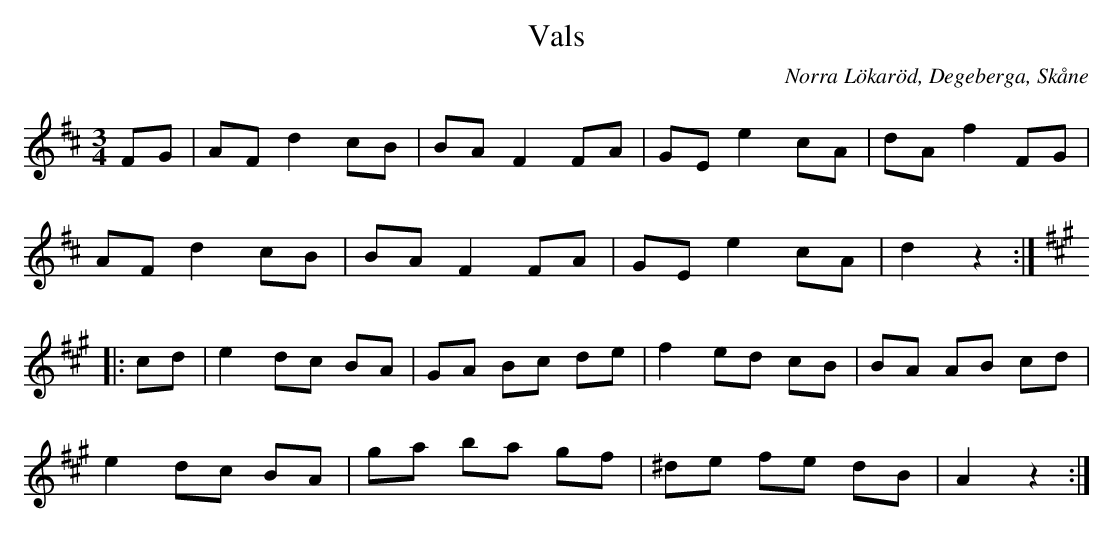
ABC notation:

X:1
T:Vals
O:Norra Lökaröd, Degeberga, Skåne
M:3/4
L:1/8
K:D
FG | AF d2 cB | BA F2 FA | GE e2 cA| dA f2 FG|
AF d2 cB | BA F2 FA | GE e2 cA| d2 z2 :|
K:A
|: cd | e2 dc BA | GA Bc de | f2 ed cB | BA AB cd |
e2 dc BA | ga ba gf | ^de fe dB | A2 z2 :|
